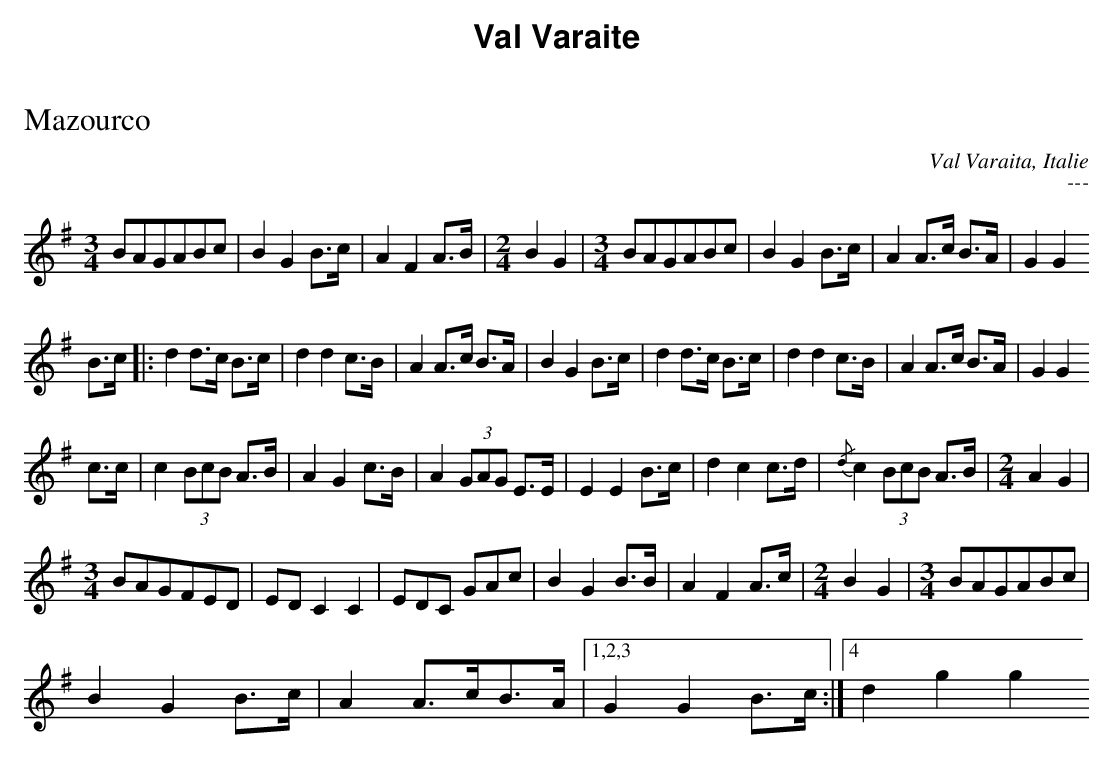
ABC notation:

X:1
T:Mazourco
O:Val Varaita, Italie
M:3/4
L:1/8
K:G
BAGABc|B2G2 B>c|A2F2 A>B|[M:2/4]B2 G2|[M:3/4]BAGABc|B2G2 B>c|A2 A>c B>A|G2 G2
B>c|:d2 d>c B>c|d2 d2 c>B|A2 A>c B>A|B2 G2 B>c|d2 d>c B>c|d2 d2 c>B|A2 A>c B>A|G2G2
c>c|c2(3BcB A>B|A2G2 c>B|A2 (3GAG E>E|E2E2 B>c|d2c2 c>d|{/d}c2 (3BcB A>B|[M:2/4]A2G2|
[M:3/4] BAGFED|ED C2C2|EDC GAc|B2G2 B>B|A2F2A>c|[M:2/4]B2G2|[M:3/4]BAGABc|
B2G2B>c|A2A>cB>A| [1,2,3 G2G2 B>c :| [4 d2 g2g2
